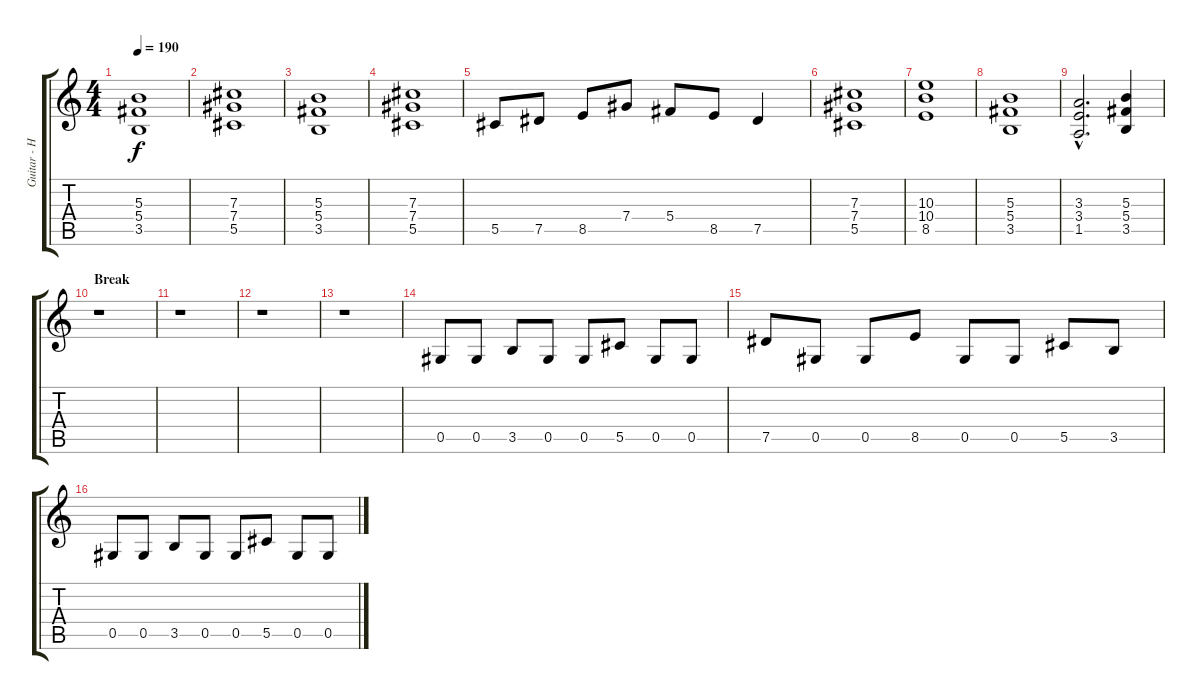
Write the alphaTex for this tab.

\track ("Guitar - Henjo Richter" "Guitar - H") {instrument overdrivenguitar}
\staff {score tabs}
\tuning (Eb4 Bb3 Gb3 Db3 Ab2 Eb2) {hide}
\ts (4 4)
\tempo 190
\clef g2
\ks c
(5.3 5.4 3.5).1{dy f} |
(7.3 7.4 5.5).1 |
(5.3 5.4 3.5).1 |
(7.3 7.4 5.5).1 |
5.5.8 7.5.8 8.5.8 7.4.8 5.4.8 8.5.8 7.5.4 |
(7.3 7.4 5.5).1 |
(10.3 10.4 8.5).1 |
(5.3 5.4 3.5).1 |
(3.3{hac} 3.4{hac} 1.5{hac}).2{d} (5.3 5.4 3.5).4 |
\section ("" "Break")
r.1 |
r.1 |
r.1 |
r.1 |
0.5.8 0.5.8 3.5.8 0.5.8 0.5.8 5.5.8 0.5.8 0.5.8 |
7.5.8 0.5.8 0.5.8 8.5.8 0.5.8 0.5.8 5.5.8 3.5.8 |
0.5.8 0.5.8 3.5.8 0.5.8 0.5.8 5.5.8 0.5.8 0.5.8
